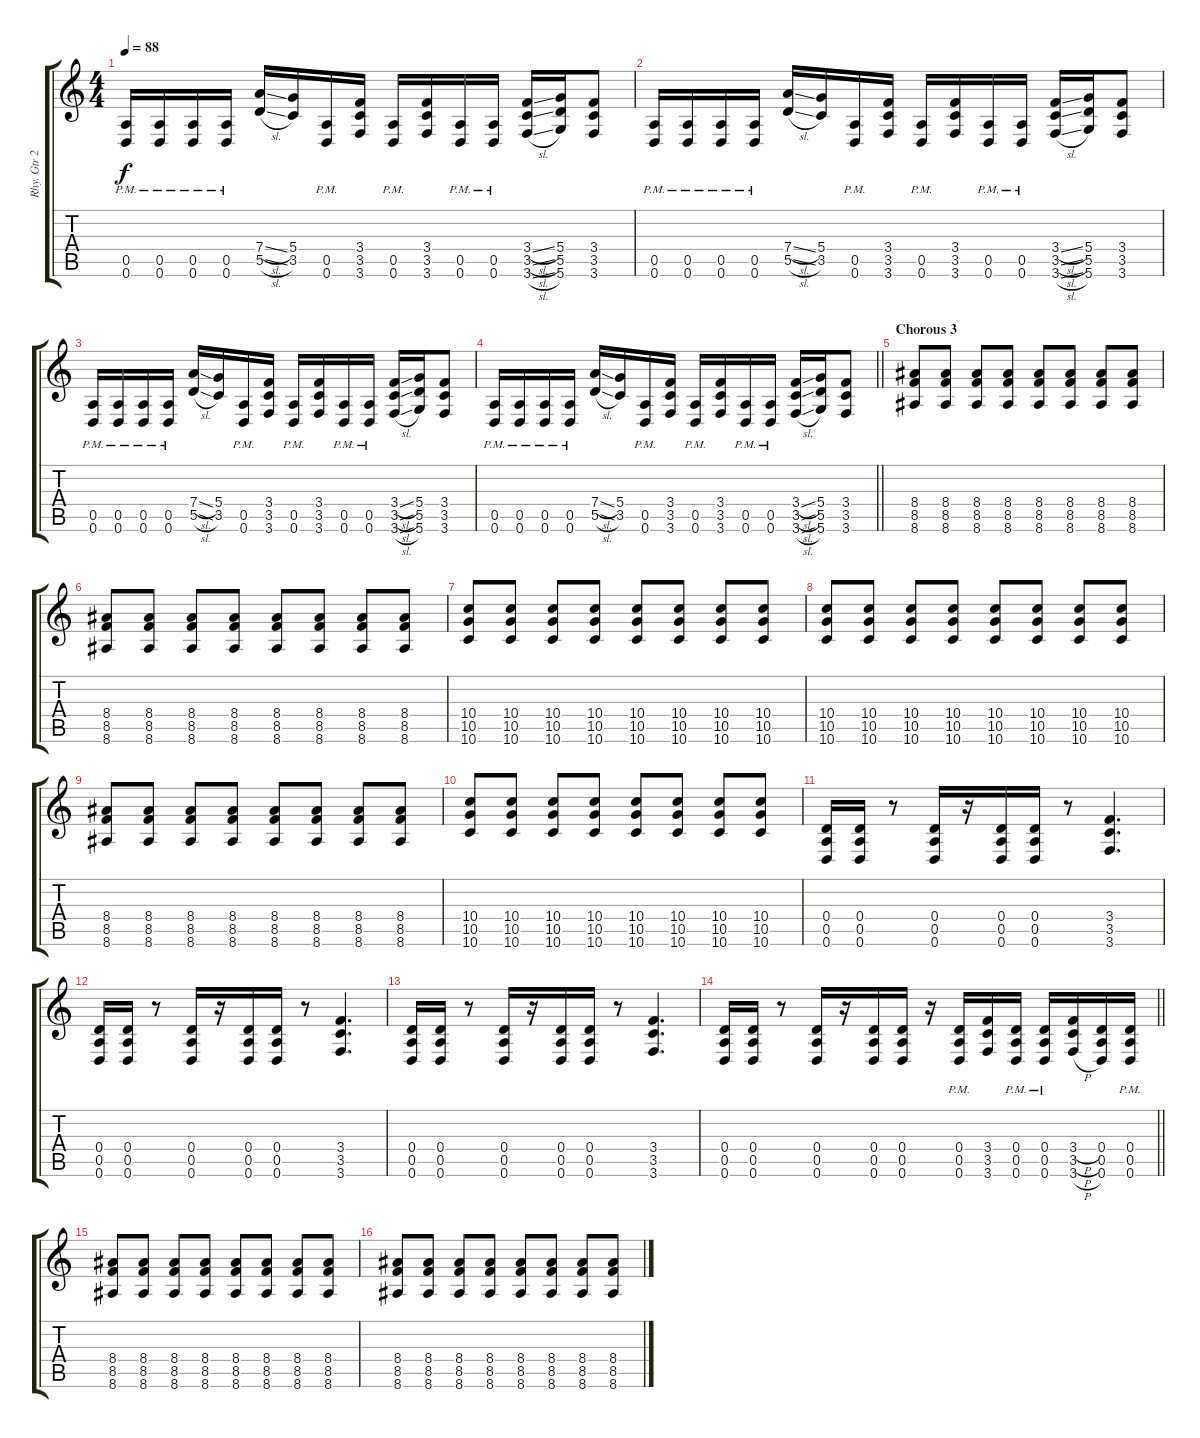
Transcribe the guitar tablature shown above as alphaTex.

\track ("Rhy. Gtr 2" "Rhy. Gtr 2") {instrument distortionguitar}
\staff {score tabs}
\tuning (E4 B3 G3 D3 A2 D2) {hide}
\ts (4 4)
\tempo 88
\clef g2
\ks c
(0.5{pm} 0.6{pm}).16{dy f} (0.5{pm} 0.6{pm}).16 (0.5{pm} 0.6{pm}).16 (0.5{pm} 0.6{pm}).16 (7.4{sl} 5.5{sl}).16 (5.4 3.5).16 (0.5{pm} 0.6{pm}).16 (3.4 3.5 3.6).16 (0.5{pm} 0.6{pm}).16 (3.4 3.5 3.6).16 (0.5{pm} 0.6{pm}).16 (0.5{pm} 0.6{pm}).16 (3.4{sl} 3.5{sl} 3.6{sl}).16 (5.4 5.5 5.6).16 (3.4 3.5 3.6).8 |
(0.5{pm} 0.6{pm}).16 (0.5{pm} 0.6{pm}).16 (0.5{pm} 0.6{pm}).16 (0.5{pm} 0.6{pm}).16 (7.4{sl} 5.5{sl}).16 (5.4 3.5).16 (0.5{pm} 0.6{pm}).16 (3.4 3.5 3.6).16 (0.5{pm} 0.6{pm}).16 (3.4 3.5 3.6).16 (0.5{pm} 0.6{pm}).16 (0.5{pm} 0.6{pm}).16 (3.4{sl} 3.5{sl} 3.6{sl}).16 (5.4 5.5 5.6).16 (3.4 3.5 3.6).8 |
(0.5{pm} 0.6{pm}).16 (0.5{pm} 0.6{pm}).16 (0.5{pm} 0.6{pm}).16 (0.5{pm} 0.6{pm}).16 (7.4{sl} 5.5{sl}).16 (5.4 3.5).16 (0.5{pm} 0.6{pm}).16 (3.4 3.5 3.6).16 (0.5{pm} 0.6{pm}).16 (3.4 3.5 3.6).16 (0.5{pm} 0.6{pm}).16 (0.5{pm} 0.6{pm}).16 (3.4{sl} 3.5{sl} 3.6{sl}).16 (5.4 5.5 5.6).16 (3.4 3.5 3.6).8 |
\barLineRight lightlight
(0.5{pm} 0.6{pm}).16 (0.5{pm} 0.6{pm}).16 (0.5{pm} 0.6{pm}).16 (0.5{pm} 0.6{pm}).16 (7.4{sl} 5.5{sl}).16 (5.4 3.5).16 (0.5{pm} 0.6{pm}).16 (3.4 3.5 3.6).16 (0.5{pm} 0.6{pm}).16 (3.4 3.5 3.6).16 (0.5{pm} 0.6{pm}).16 (0.5{pm} 0.6{pm}).16 (3.4{sl} 3.5{sl} 3.6{sl}).16 (5.4 5.5 5.6).16 (3.4 3.5 3.6).8 |
\section ("" "Chorous 3")
(8.4 8.5 8.6).8 (8.4 8.5 8.6).8 (8.4 8.5 8.6).8 (8.4 8.5 8.6).8 (8.4 8.5 8.6).8 (8.4 8.5 8.6).8 (8.4 8.5 8.6).8 (8.4 8.5 8.6).8 |
(8.4 8.5 8.6).8 (8.4 8.5 8.6).8 (8.4 8.5 8.6).8 (8.4 8.5 8.6).8 (8.4 8.5 8.6).8 (8.4 8.5 8.6).8 (8.4 8.5 8.6).8 (8.4 8.5 8.6).8 |
(10.4 10.5 10.6).8 (10.4 10.5 10.6).8 (10.4 10.5 10.6).8 (10.4 10.5 10.6).8 (10.4 10.5 10.6).8 (10.4 10.5 10.6).8 (10.4 10.5 10.6).8 (10.4 10.5 10.6).8 |
(10.4 10.5 10.6).8 (10.4 10.5 10.6).8 (10.4 10.5 10.6).8 (10.4 10.5 10.6).8 (10.4 10.5 10.6).8 (10.4 10.5 10.6).8 (10.4 10.5 10.6).8 (10.4 10.5 10.6).8 |
(8.4 8.5 8.6).8 (8.4 8.5 8.6).8 (8.4 8.5 8.6).8 (8.4 8.5 8.6).8 (8.4 8.5 8.6).8 (8.4 8.5 8.6).8 (8.4 8.5 8.6).8 (8.4 8.5 8.6).8 |
(10.4 10.5 10.6).8 (10.4 10.5 10.6).8 (10.4 10.5 10.6).8 (10.4 10.5 10.6).8 (10.4 10.5 10.6).8 (10.4 10.5 10.6).8 (10.4 10.5 10.6).8 (10.4 10.5 10.6).8 |
(0.4 0.5 0.6).16 (0.4 0.5 0.6).16 r.8 (0.4 0.5 0.6).16 r.16 (0.4 0.5 0.6).16 (0.4 0.5 0.6).16 r.8 (3.4 3.5 3.6).4{d} |
(0.4 0.5 0.6).16 (0.4 0.5 0.6).16 r.8 (0.4 0.5 0.6).16 r.16 (0.4 0.5 0.6).16 (0.4 0.5 0.6).16 r.8 (3.4 3.5 3.6).4{d} |
(0.4 0.5 0.6).16 (0.4 0.5 0.6).16 r.8 (0.4 0.5 0.6).16 r.16 (0.4 0.5 0.6).16 (0.4 0.5 0.6).16 r.8 (3.4 3.5 3.6).4{d} |
\barLineRight lightlight
(0.4 0.5 0.6).16 (0.4 0.5 0.6).16 r.8 (0.4 0.5 0.6).16 r.16 (0.4 0.5 0.6).16 (0.4 0.5 0.6).16 r.16 (0.4{pm} 0.5{pm} 0.6{pm}).16 (3.4 3.5 3.6).16 (0.4{pm} 0.5{pm} 0.6{pm}).16 (0.4{pm} 0.5{pm} 0.6{pm}).16 (3.4{h} 3.5{h} 3.6{h}).16 (0.4 0.5 0.6).16 (0.4{pm} 0.5{pm} 0.6{pm}).16 |
\section ("" "")
(8.4 8.5 8.6).8 (8.4 8.5 8.6).8 (8.4 8.5 8.6).8 (8.4 8.5 8.6).8 (8.4 8.5 8.6).8 (8.4 8.5 8.6).8 (8.4 8.5 8.6).8 (8.4 8.5 8.6).8 |
(8.4 8.5 8.6).8 (8.4 8.5 8.6).8 (8.4 8.5 8.6).8 (8.4 8.5 8.6).8 (8.4 8.5 8.6).8 (8.4 8.5 8.6).8 (8.4 8.5 8.6).8 (8.4 8.5 8.6).8
